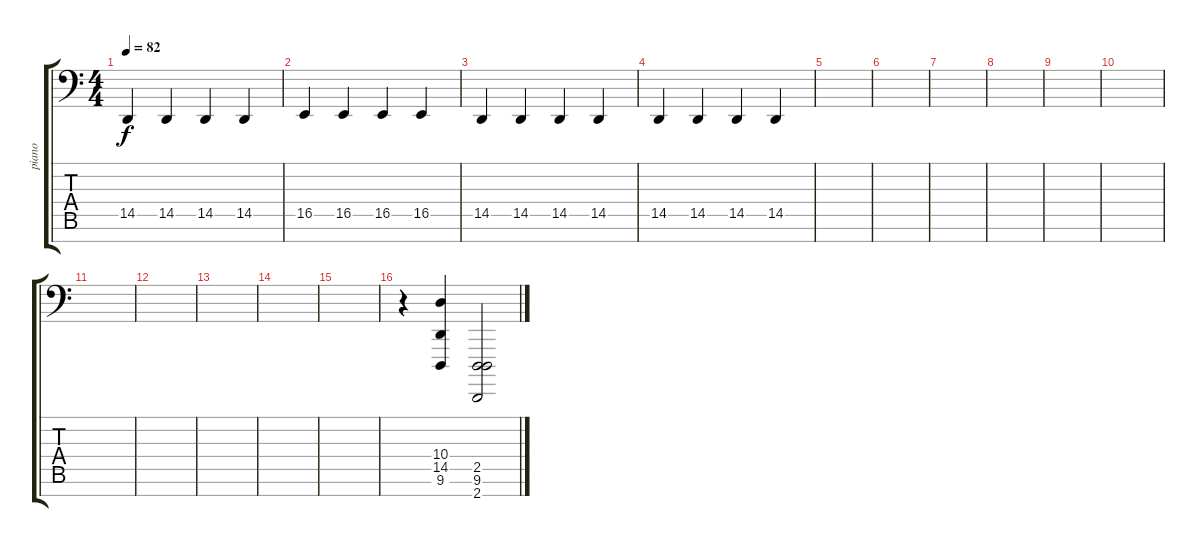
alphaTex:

\track ("piano" "piano") {instrument acousticgrandpiano}
\staff {score tabs}
\tuning (D3 F2 F2 E2 C1 F0 C0) {hide}
\ts (4 4)
\tempo 82
\clef f4
\ks c
14.5.4{dy f} 14.5.4 14.5.4 14.5.4 |
16.5.4 16.5.4 16.5.4 16.5.4 |
14.5.4 14.5.4 14.5.4 14.5.4 |
14.5.4 14.5.4 14.5.4 14.5.4 |
|
|
|
|
|
|
|
|
|
|
|
r.4 (10.4 14.5 9.6).4 (2.5 9.6 2.7).2
